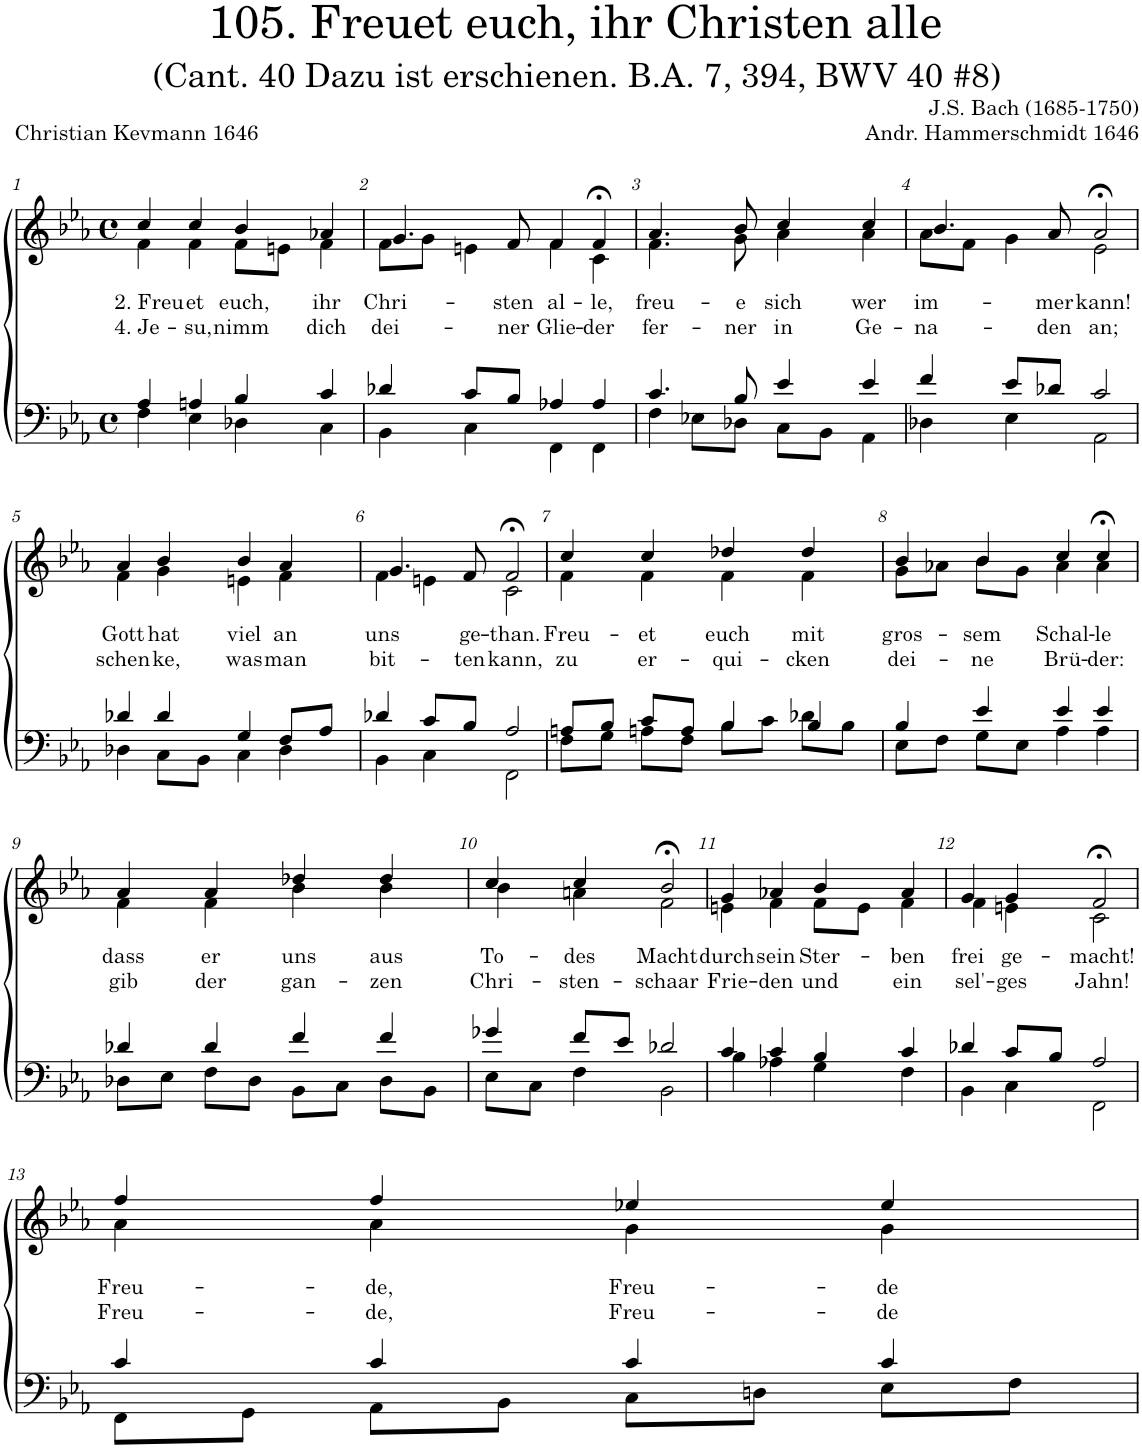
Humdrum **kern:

**kern	**kern	**text	**text
*part2	*part1	*part1	*part1
*staff2	*staff1	*staff1	*staff1
*I"Tenor/Bass	*I"Soprano/Alto	*	*
*clefF4	*clefG2	*	*
*k[b-e-a-]	*k[b-e-a-]	*	*
*M4/4	*M4/4	*	*
*met(c)	*met(c)	*	*
=1	=1	=1	=1
*^	*	*	*
!	!	!	!LO:LY:b	!LO:LY:b
*	*	*^	*	*
4A-/	4F\	4cc/	4f\	2. Freu-	4. Je-
!	!	!	!	!LO:LY:b	!LO:LY:b
4An/	4E-\	4cc/	4f\	-et	-su,
!	!	!	!	!LO:LY:b	!LO:LY:b
4B-/	4D-X\	4b-/	8f\L	euch,	nimm
.	.	.	8en\J	.	.
!	!	!	!	!LO:LY:b	!LO:LY:b
4c/	4C\	4a-X/	4f\	ihr	dich
=2	=2	=2	=2	=2	=2
!	!	!	!	!LO:LY:b	!LO:LY:b
4d-X/	4BB-\	4.g/	8f\L	Chri-	dei-
.	.	.	8g\J	.	.
8c/L	4C\	.	4en\	.	.
!	!	!	!	!LO:LY:b	!LO:LY:b
8B-/J	.	8f/	.	sten	-ner
!	!	!	!	!LO:LY:b	!LO:LY:b
4A-X/	4FF\	4f;</	4f\	al-	Glie-
!	!	!	!	!LO:LY:b	!LO:LY:b
4A-/	4FF\	4f;<,/	4c\	-le,	-der
=3	=3	=3	=3	=3	=3
!	!	!	!	!LO:LY:b	!LO:LY:b
4.c/	4F\	4.a-/	4.f\	freu-	fer-
.	8E-X\L	.	.	.	.
!	!	!	!	!LO:LY:b	!LO:LY:b
8B-/	8D-X\J	8b-/	8g\	-e	-ner
!	!	!	!	!LO:LY:b	!LO:LY:b
4e-/	8C\L	4cc/	4a-\	sich	in
.	8BB-\J	.	.	.	.
!	!	!	!	!LO:LY:b	!LO:LY:b
4e-/	4AA-\	4cc/	4a-\	wer	Ge-
=4	=4	=4	=4	=4	=4
!	!	!	!	!LO:LY:b	!LO:LY:b
4f/	4D-X\	4.b-/	8a-\L	im-	-na-
.	.	.	8f\J	.	.
8e-/L	4E-\	.	4g\	.	.
!	!	!	!	!LO:LY:b	!LO:LY:b
8d-X/J	.	8a-/	.	-mer	-den
!	!	!	!	!LO:LY:b	!LO:LY:b
2c/	2AA-\	2a-;<,/	2e-\	kann!	an;
!!LO:LB:g=z	!!
=5	=5	=5	=5	=5	=5
!	!	!	!	!LO:LY:b	!LO:LY:b
4d-X/	4D-X\	4a-;</	4f\	Gott	schen-
!	!	!	!	!LO:LY:b	!LO:LY:b
4d-/	8C\L	4b-/	4g\	hat	-ke,
.	8BB-\J	.	.	.	.
!	!	!	!	!LO:LY:b	!LO:LY:b
4G/	4C\	4b-/	4en\	viel	was
!	!	!	!	!LO:LY:b	!LO:LY:b
8F/L	4D-\	4a-/	4f\	an	man
8A-/J	.	.	.	.	.
=6	=6	=6	=6	=6	=6
!	!	!	!	!LO:LY:b	!LO:LY:b
4d-X/	4BB-\	4.g/	4f\	uns	bit-
8c/L	4C\	.	4en\	.	.
!	!	!	!	!LO:LY:b	!LO:LY:b
8B-/J	.	8f/	.	ge-	-ten
!	!	!	!	!LO:LY:b	!LO:LY:b
2A-/	2FF\	2f;<,/	2c\	-than.	kann,
=7	=7	=7	=7	=7	=7
!	!	!	!	!LO:LY:b	!LO:LY:b
8An/L	8F\L	4cc/	4f\	Freu-	zu
8B-/J	8G\J	.	.	.	.
!	!	!	!	!LO:LY:b	!LO:LY:b
8c/L	8An\L	4cc/	4f\	-et	er-
8A/J	8F\J	.	.	.	.
!	!	!	!	!LO:LY:b	!LO:LY:b
4B-/	8B-\L	4dd-X/	4f\	euch	-qui-
.	8c\J	.	.	.	.
!	!	!	!	!LO:LY:b	!LO:LY:b
4B-/	8d-X\L	4dd-/	4f\	mit	-cken
.	8B-\J	.	.	.	.
=8	=8	=8	=8	=8	=8
!	!	!	!	!LO:LY:b	!LO:LY:b
4B-/	8E-\L	4b-/	8g\L	gros-	dei-
.	8F\J	.	8a-X\J	.	.
!	!	!	!	!LO:LY:b	!LO:LY:b
4e-/	8G\L	4b-/	8b-\L	-sem	-ne
.	8E-\J	.	8g\J	.	.
!	!	!	!	!LO:LY:b	!LO:LY:b
4e-/	4A-\	4cc/	4a-\	Schal-	Brü-
!	!	!	!	!LO:LY:b	!LO:LY:b
4e-/	4A-\	4cc;<,/	4a-\	-le	-der:
!!LO:LB:g=z	!!
=9	=9	=9	=9	=9	=9
!	!	!	!	!LO:LY:b	!LO:LY:b
4d-X/	8D-X\L	4a-/	4f\	dass	gib
.	8E-\J	.	.	.	.
!	!	!	!	!LO:LY:b	!LO:LY:b
4d-/	8F\L	4a-/	4f\	er	der
.	8D-\J	.	.	.	.
!	!	!	!	!LO:LY:b	!LO:LY:b
4f/	8BB-\L	4dd-X/	4b-\	uns	gan-
.	8C\J	.	.	.	.
!	!	!	!	!LO:LY:b	!LO:LY:b
4f/	8D-\L	4dd-/	4b-\	aus	-zen
.	8BB-\J	.	.	.	.
=10	=10	=10	=10	=10	=10
!	!	!	!	!LO:LY:b	!LO:LY:b
4g-X/	8E-\L	4cc/	4b-\	To-	Chri-
.	8C\J	.	.	.	.
!	!	!	!	!LO:LY:b	!LO:LY:b
8f/L	4F\	4cc/	4an\	-des	-sten-
8e-/J	.	.	.	.	.
!	!	!	!	!LO:LY:b	!LO:LY:b
2d-X/	2BB-\	2b-;<,/	2f\	Macht	-schaar
=11	=11	=11	=11	=11	=11
!	!	!	!	!LO:LY:b	!LO:LY:b
4c/	4B-\	4g;</	4en\	durch	Frie-
!	!	!	!	!LO:LY:b	!LO:LY:b
4c/	4A-X\	4a-X/	4f\	sein	-den
!	!	!	!	!LO:LY:b	!LO:LY:b
4B-/	4G\	4b-/	8f\L	Ster-	und
.	.	.	8e\J	.	.
!	!	!	!	!LO:LY:b	!LO:LY:b
4c/	4F\	4a-/	4f\	-ben	ein
=12	=12	=12	=12	=12	=12
!	!	!	!	!LO:LY:b	!LO:LY:b
4d-X/	4BB-\	4g;</	4f\	frei	sel'-
!	!	!	!	!LO:LY:b	!LO:LY:b
8c/L	4C\	4g/	4en\	ge-	-ges
8B-/J	.	.	.	.	.
!	!	!	!	!LO:LY:b	!LO:LY:b
2A-/	2FF\	2f;<,/	2c\	-macht!	Jahn!
!!LO:LB:g=z	!!
=13	=13	=13	=13	=13	=13
!	!	!	!	!LO:LY:b	!LO:LY:b
4c/	8FF\L	4ff;</	4a-\	Freu-	Freu-
.	8GG\J	.	.	.	.
!	!	!	!	!LO:LY:b	!LO:LY:b
4c/	8AA-\L	4ff/	4a-\	-de,	-de,
.	8BB-\J	.	.	.	.
!	!	!	!	!LO:LY:b	!LO:LY:b
4c/	8C\L	4ee-X/	4g\	Freu-	Freu-
.	8Dn\J	.	.	.	.
!	!	!	!	!LO:LY:b	!LO:LY:b
4c/	8E-\L	4ee-/	4g\	-de	-de
.	8F\J	.	.	.	.
*v	*v	*	*	*	*
*	*v	*v	*	*
=	=	=	=
*-	*-	*-	*-
